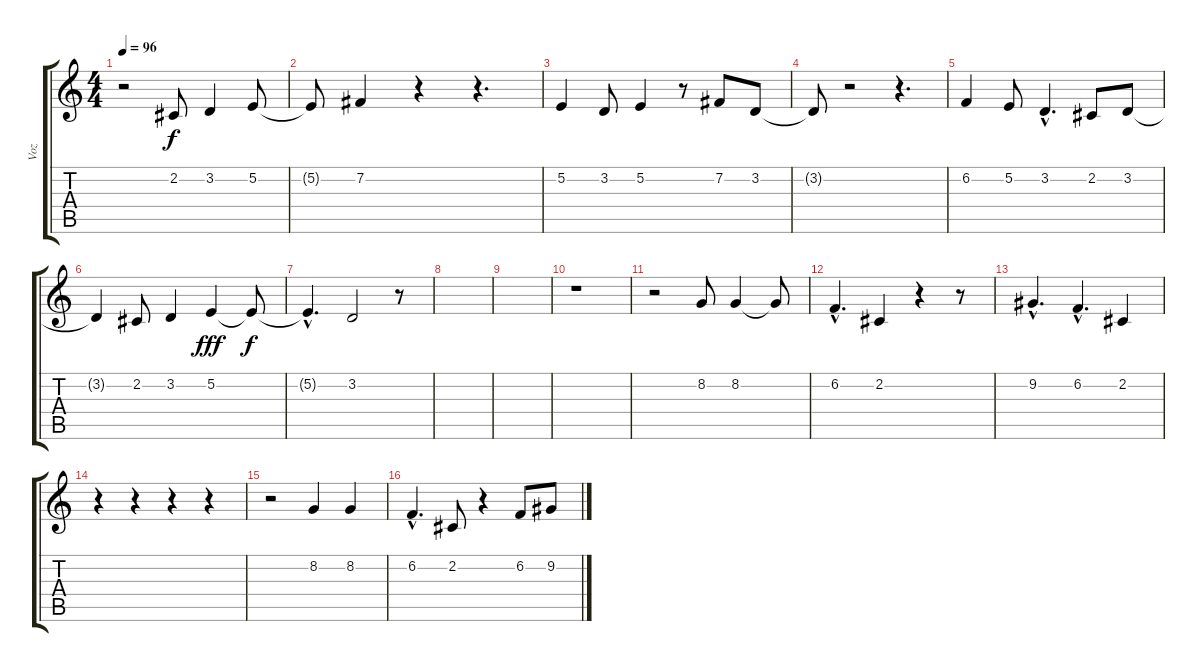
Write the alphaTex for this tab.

\track ("Voz" "Voz") {instrument tenorsax}
\staff {score tabs}
\tuning (E4 B3 G3 D3 A2 E2) {hide}
\ts (4 4)
\tempo 96
\clef g2
\ks c
r.2{dy f} 2.2.8 3.2.4 5.2.8 |
5.2{t}.8 7.2.4 r.4 r.4{d} |
5.2.4 3.2.8 5.2.4 r.8 7.2.8 3.2.8 |
3.2{t}.8 r.2 r.4{d} |
6.2.4 5.2.8 3.2{hac}.4{d} 2.2.8 3.2.8 |
3.2{t}.4 2.2.8 3.2.4 5.2.4{dy fff} 5.2{t}.8{dy f} |
5.2{hac t}.4{d} 3.2.2 r.8 |
|
|
r.1 |
r.2 8.2.8 8.2.4 8.2{t}.8 |
6.2{hac}.4{d} 2.2.4 r.4 r.8 |
9.2{hac}.4{d} 6.2{hac}.4{d} 2.2.4 |
r.4 r.4 r.4 r.4 |
r.2 8.2.4 8.2.4 |
6.2{hac}.4{d} 2.2.8 r.4 6.2.8 9.2.8
